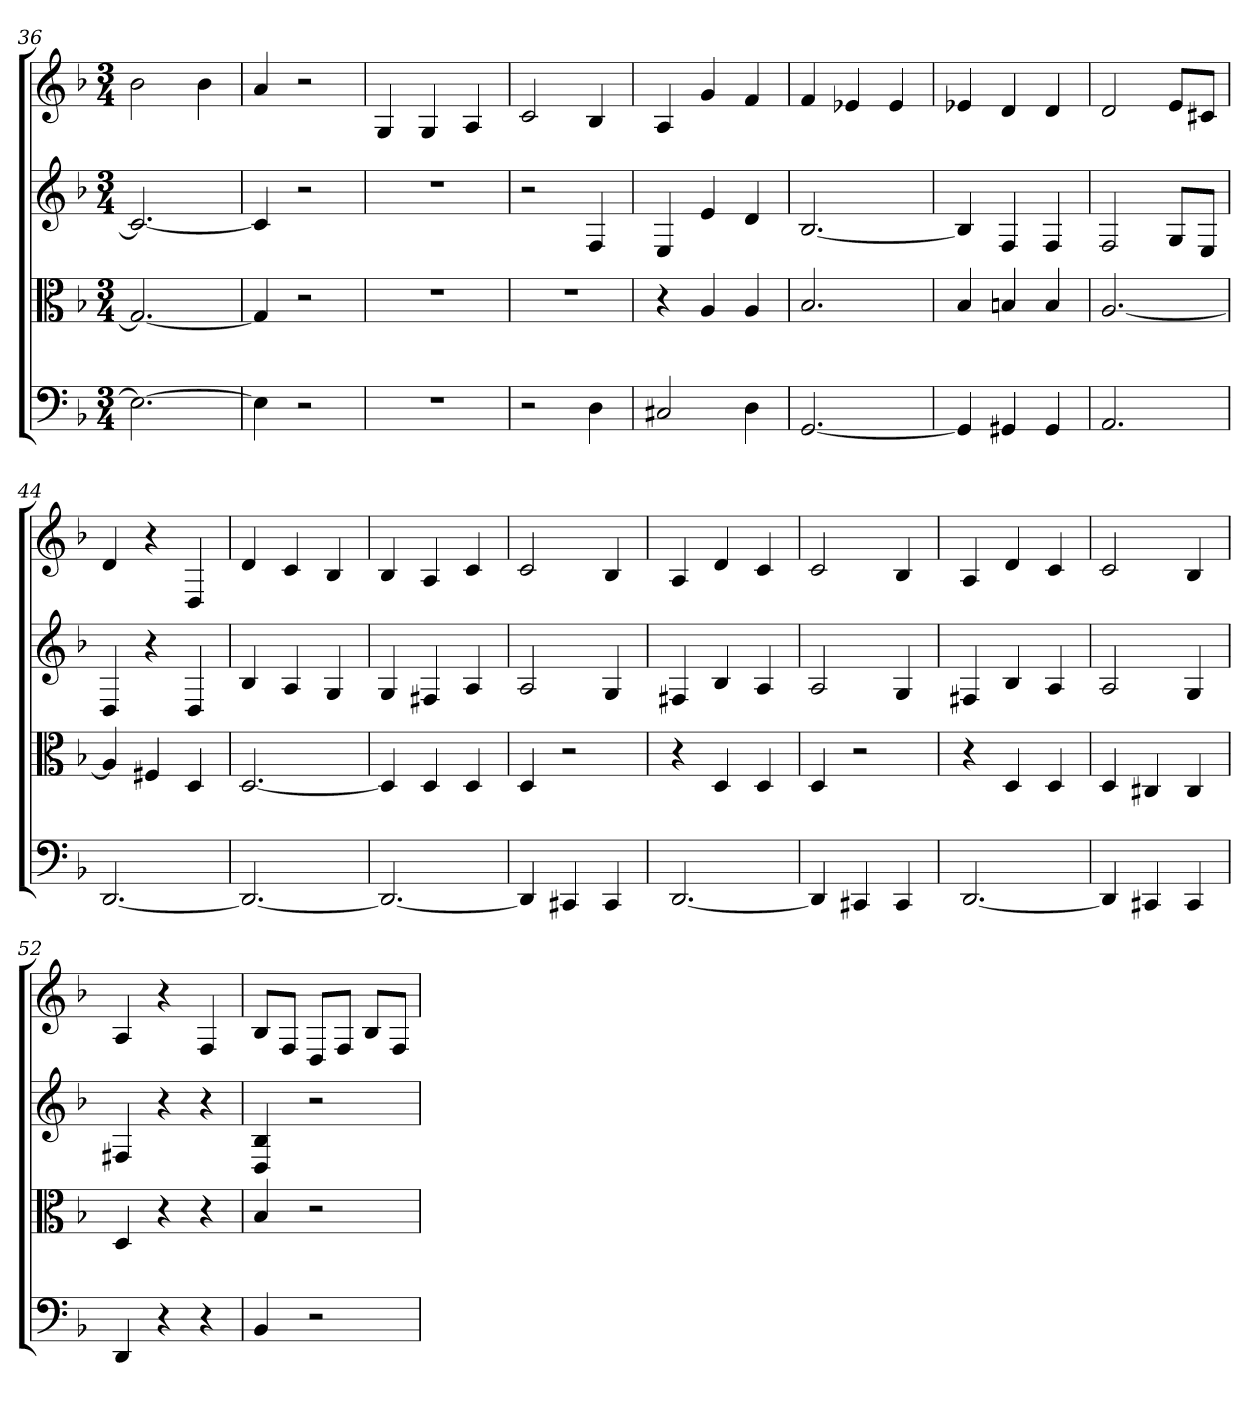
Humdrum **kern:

**kern	**kern	**kern	**kern
*part4	*part3	*part2	*part1
*staff4	*staff3	*staff2	*staff1
*clefF4	*clefC3	*clefG2	*clefG2
*k[b-]	*k[b-]	*k[b-]	*k[b-]
*d:	*d:	*d:	*d:
*M3/4	*M3/4	*M3/4	*M3/4
=36	=36	=36	=36
2.E_	2.G_	2.c#_	2b-
.	.	.	4b-
=37	=37	=37	=37
4E]	4G]	4c#]	4a
2r	2r	2r	2r
=38	=38	=38	=38
2.r	2.r	2.r	4G
.	.	.	4G
.	.	.	4A
=39	=39	=39	=39
2r	2.r	2r	2c
4D	.	4F	4B-
=40	=40	=40	=40
2C#X	4r	4E	4A
.	4A	4e	4g
4D	4A	4d	4f
=41	=41	=41	=41
[2.GG	2.B-	[2.B-	4f
.	.	.	4e-X
.	.	.	4e-
=42	=42	=42	=42
4GG]	4B-	4B-]	4e-X
4GG#X	4Bn	4F	4d
4GG#	4B	4F	4d
=43	=43	=43	=43
2.AA	[2.A	2F	2d
.	.	8G/L	8e/L
.	.	8E/J	8c#X/J
=44	=44	=44	=44
[2.DD	4A]	4D	4d
.	4F#X	4r	4r
.	4D	4D	4D
=45	=45	=45	=45
2.DD_	[2.D	4B-	4d
.	.	4A	4c
.	.	4G	4B-
=46	=46	=46	=46
2.DD_	4D]	4G	4B-
.	4D	4F#X	4A
.	4D	4A	4c
=47	=47	=47	=47
4DD]	4D	2A	2c
4CC#X	2r	.	.
4CC#	.	4G	4B-
=48	=48	=48	=48
[2.DD	4r	4F#X	4A
.	4D	4B-	4d
.	4D	4A	4c
=49	=49	=49	=49
4DD]	4D	2A	2c
4CC#X	2r	.	.
4CC#	.	4G	4B-
=50	=50	=50	=50
[2.DD	4r	4F#X	4A
.	4D	4B-	4d
.	4D	4A	4c
=51	=51	=51	=51
4DD]	4D	2A	2c
4CC#X	4C#X	.	.
4CC#	4C#	4G	4B-
=52	=52	=52	=52
4DD	4D	4F#X	4A
4r	4r	4r	4r
4r	4r	4r	4F
=53	=53	=53	=53
4BB-	4B-	4D 4B-	8B-/L
.	.	.	8F/J
2r	2r	2r	8D/L
.	.	.	8F/J
.	.	.	8B-/L
.	.	.	8F/J
=	=	=	=
*-	*-	*-	*-
